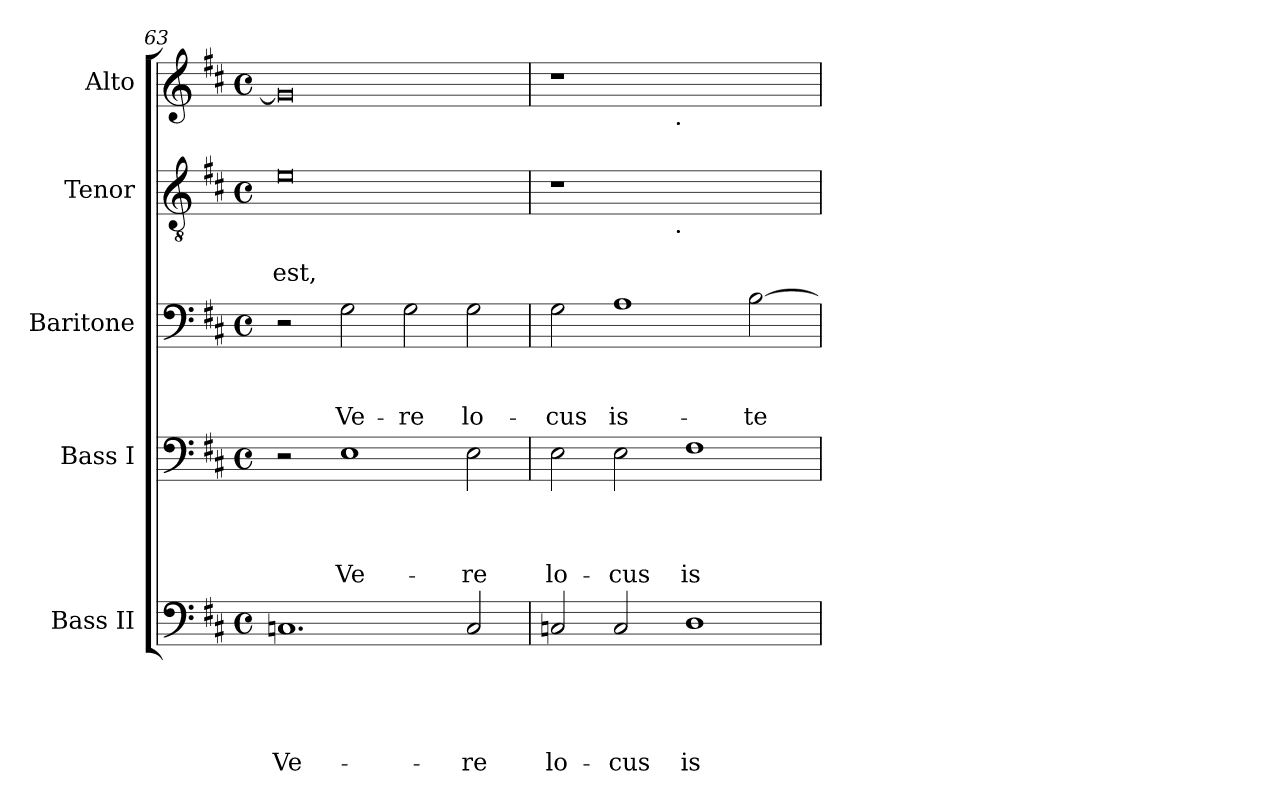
**kern	**text	**text	**text	**text	**text	**kern	**text	**text	**text	**text	**kern	**text	**text	**text	**kern	**text	**text	**kern	**text
*part5	*part5	*part5	*part5	*part5	*part5	*part4	*part4	*part4	*part4	*part4	*part3	*part3	*part3	*part3	*part2	*part2	*part2	*part1	*part1
*staff5	*staff5	*staff5	*staff5	*staff5	*staff5	*staff4	*staff4	*staff4	*staff4	*staff4	*staff3	*staff3	*staff3	*staff3	*staff2	*staff2	*staff2	*staff1	*staff1
*I"Bass II	*	*	*	*	*	*I"Bass I	*	*	*	*	*I"Baritone	*	*	*	*I"Tenor	*	*	*I"Alto	*
*clefF4	*	*	*	*	*	*clefF4	*	*	*	*	*clefF4	*	*	*	*clefGv2	*	*	*clefG2	*
*k[f#c#]	*	*	*	*	*	*k[f#c#]	*	*	*	*	*k[f#c#]	*	*	*	*k[f#c#]	*	*	*k[f#c#]	*
*D:	*	*	*	*	*	*D:	*	*	*	*	*D:	*	*	*	*D:	*	*	*D:	*
*M4/4	*	*	*	*	*	*M4/4	*	*	*	*	*M4/4	*	*	*	*M4/4	*	*	*M4/4	*
*met(c)	*	*	*	*	*	*met(c)	*	*	*	*	*met(c)	*	*	*	*met(c)	*	*	*met(c)	*
=63	=63	=63	=63	=63	=63	=63	=63	=63	=63	=63	=63	=63	=63	=63	=63	=63	=63	=63	=63
!	!	!	!	!	!LO:LY:b	!	!	!	!	!	!	!	!	!	!	!	!LO:LY:b	!	!
1.Cn	.	.	.	.	Ve-	2r	.	.	.	.	2r	.	.	.	0e	.	est,	0g]	.
!	!	!	!	!	!	!	!	!	!	!LO:LY:b	!	!	!	!LO:LY:b	!	!	!	!	!
.	.	.	.	.	.	1E	.	.	.	Ve-	2G\	.	.	Ve-	.	.	.	.	.
!	!	!	!	!	!	!	!	!	!	!	!	!	!	!LO:LY:b	!	!	!	!	!
.	.	.	.	.	.	.	.	.	.	.	2G\	.	.	-re	.	.	.	.	.
!	!	!	!	!	!LO:LY:b	!	!	!	!	!LO:LY:b	!	!	!	!LO:LY:b	!	!	!	!	!
2C/	.	.	.	.	-re	2E\	.	.	.	-re	2G\	.	.	lo-	.	.	.	.	.
=64	=64	=64	=64	=64	=64	=64	=64	=64	=64	=64	=64	=64	=64	=64	=64	=64	=64	=64	=64
!	!	!	!	!	!LO:LY:b	!	!	!	!	!LO:LY:b	!	!	!	!LO:LY:b	!	!	!	!	!
*	*	*	*	*	*	*	*	*	*	*	*	*	*	*	*^	*	*	*^	*
2Cn/	.	.	.	.	lo-	2E\	.	.	.	lo-	2G\	.	.	-cus	1r	2ryy	.	.	1r	2ryy	.
!	!	!	!	!	!LO:LY:b	!	!	!	!	!LO:LY:b	!	!	!	!LO:LY:b	!	!	!	!	!	!	!
2C/	.	.	.	.	-cus	2E\	.	.	.	-cus	1A	.	.	is-	.	4...ryy	.	.	.	4...ryy	.
!	!	!	!	!	!	!	!	!	!	!	!	!	!	!	!	!	!	!	!	!LO:TX:b:t=.	!
!	!	!	!	!	!	!	!	!	!	!	!	!	!	!	!	!LO:TX:b:t=.	!	!	!	!	!
.	.	.	.	.	.	.	.	.	.	.	.	.	.	.	.	1ryy	.	.	.	1ryy	.
!	!	!	!	!	!LO:LY:b	!	!	!	!	!LO:LY:b	!	!	!	!	!	!	!	!	!	!	!
1D	.	.	.	.	is-	1F#	.	.	.	is-	.	.	.	.	1ryy	.	.	.	1ryy	.	.
!	!	!	!	!	!	!	!	!	!	!	!	!	!	!LO:LY:b	!	!	!	!	!	!	!
.	.	.	.	.	.	.	.	.	.	.	[<2B\	.	.	-te	.	.	.	.	.	.	.
.	.	.	.	.	.	.	.	.	.	.	.	.	.	.	.	32ryy	.	.	.	32ryy	.
*	*	*	*	*	*	*	*	*	*	*	*	*	*	*	*v	*v	*	*	*	*	*
*	*	*	*	*	*	*	*	*	*	*	*	*	*	*	*	*	*	*v	*v	*
=	=	=	=	=	=	=	=	=	=	=	=	=	=	=	=	=	=	=	=
*-	*-	*-	*-	*-	*-	*-	*-	*-	*-	*-	*-	*-	*-	*-	*-	*-	*-	*-	*-
